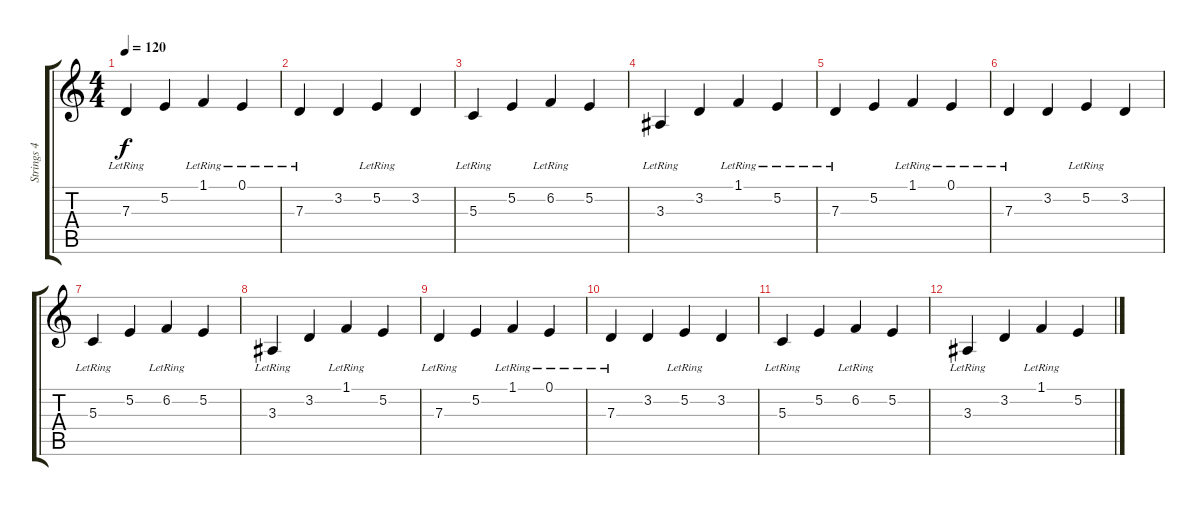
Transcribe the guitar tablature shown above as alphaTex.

\track ("Strings 4" "Strings 4") {instrument stringensemble1}
\staff {score tabs}
\tuning (E4 B3 G3 D3 A2 E2) {hide}
\ts (4 4)
\tempo 120
\clef g2
\ks c
7.3{lr}.4{dy f} 5.2.4 1.1{lr}.4 0.1{lr}.4 |
7.3{lr}.4 3.2.4 5.2{lr}.4 3.2.4 |
5.3{lr}.4 5.2.4 6.2{lr}.4 5.2.4 |
3.3{lr}.4 3.2.4 1.1{lr}.4 5.2{lr}.4 |
7.3{lr}.4 5.2.4 1.1{lr}.4 0.1{lr}.4 |
7.3{lr}.4 3.2.4 5.2{lr}.4 3.2.4 |
5.3{lr}.4 5.2.4 6.2{lr}.4 5.2.4 |
3.3{lr}.4 3.2.4 1.1{lr}.4 5.2.4 |
7.3{lr}.4 5.2.4 1.1{lr}.4 0.1{lr}.4 |
7.3{lr}.4 3.2.4 5.2{lr}.4 3.2.4 |
5.3{lr}.4 5.2.4 6.2{lr}.4 5.2.4 |
3.3{lr}.4 3.2.4 1.1{lr}.4 5.2.4
